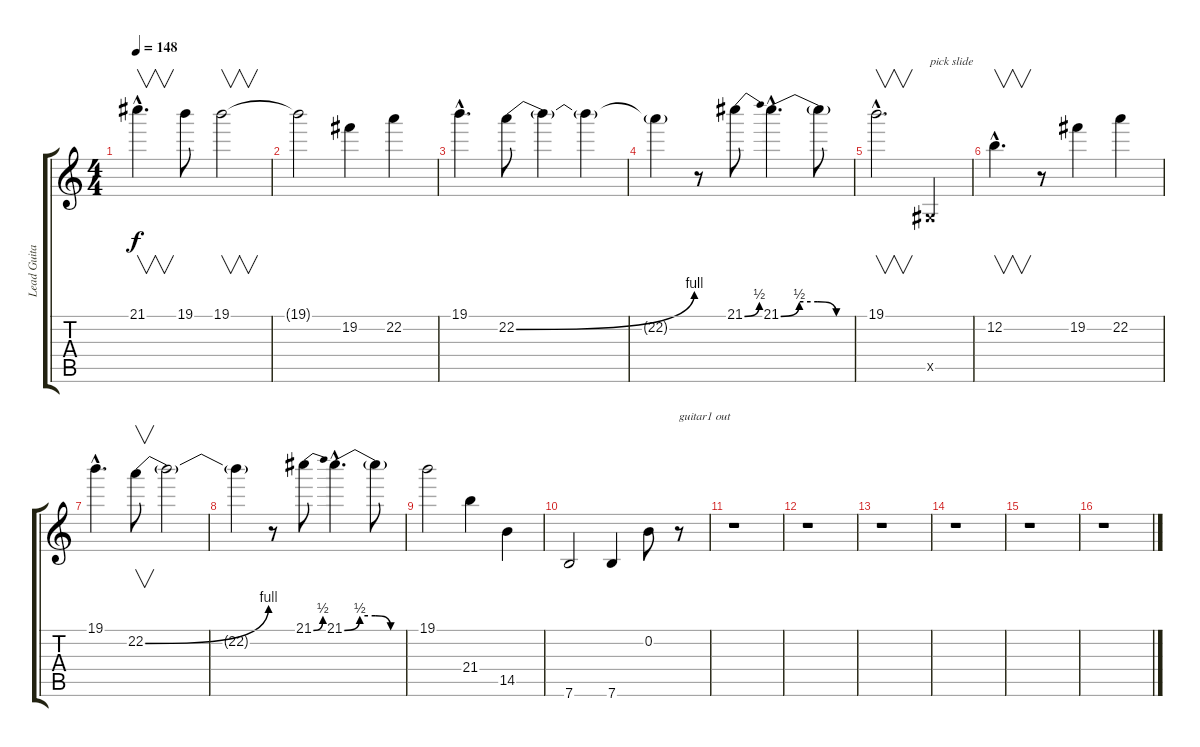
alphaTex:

\track ("Lead Guitar" "Lead Guita") {instrument distortionguitar}
\staff {score tabs}
\tuning (E4 B3 G3 D3 A2 E2) {hide}
\ts (4 4)
\tempo 148
\clef g2
\ks c
21.1{hac}.4{v d dy f} 19.1.8 19.1.2{v} |
19.1{t}.2 19.2.4 22.2.4 |
19.1{hac}.4{d} 22.2{be (bend 0 0 60 4)}.8 22.2{t}.4 22.2{t}.4 |
22.2{t}.4 r.8 21.1{be (bend 0 0 60 2)}.8 21.1{be (custom 0 0 15 2 30 2 45 0 60 0) hac}.4{d} 21.1{t}.8 |
19.1{hac}.2{v d} -1.5{x}.4{txt "pick slide"} |
12.2{hac}.4{v d} r.8 19.2.4 22.2.4 |
19.1{hac}.4{d} 22.2{be (bend 0 0 60 4)}.8{v} 22.2{t}.2 |
22.2{t}.4 r.8 21.1{be (bend 0 0 60 2)}.8 21.1{be (custom 0 0 15 2 30 2 45 0 60 0) hac}.4{d} 21.1{t}.8 |
19.1.2 21.4.4 14.5.4 |
7.6.2 7.6.4 0.2.8 r.8{txt "guitar1 out"} |
r.1 |
r.1 |
r.1 |
r.1 |
r.1 |
r.1
